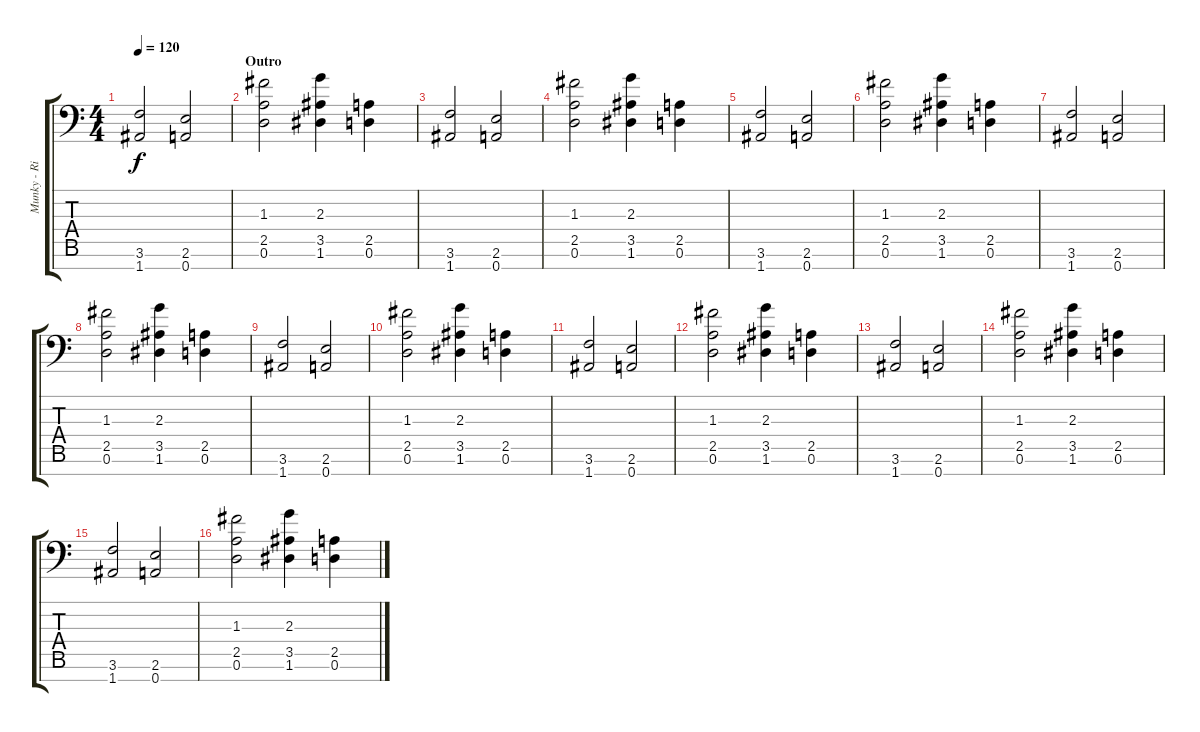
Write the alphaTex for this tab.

\track ("Munky - Right Guitar" "Munky - Ri") {instrument overdrivenguitar}
\staff {score tabs}
\tuning (D4 A3 F3 C3 G2 D2 A1) {hide}
\ts (4 4)
\tempo 120
\clef f4
\ks c
(3.6 1.7).2{dy f} (2.6 0.7).2 |
\section ("" "Outro")
(1.3 2.5 0.6).2 (2.3 3.5 1.6).4 (2.5 0.6).4 |
(3.6 1.7).2 (2.6 0.7).2 |
(1.3 2.5 0.6).2 (2.3 3.5 1.6).4 (2.5 0.6).4 |
(3.6 1.7).2 (2.6 0.7).2 |
(1.3 2.5 0.6).2 (2.3 3.5 1.6).4 (2.5 0.6).4 |
(3.6 1.7).2 (2.6 0.7).2 |
(1.3 2.5 0.6).2 (2.3 3.5 1.6).4 (2.5 0.6).4 |
(3.6 1.7).2 (2.6 0.7).2 |
(1.3 2.5 0.6).2 (2.3 3.5 1.6).4 (2.5 0.6).4 |
(3.6 1.7).2 (2.6 0.7).2 |
(1.3 2.5 0.6).2{volume 12} (2.3 3.5 1.6).4{volume 11} (2.5 0.6).4 |
(3.6 1.7).2{volume 10} (2.6 0.7).2{volume 9} |
(1.3 2.5 0.6).2{volume 8} (2.3 3.5 1.6).4{volume 7} (2.5 0.6).4 |
(3.6 1.7).2{volume 6} (2.6 0.7).2{volume 5} |
(1.3 2.5 0.6).2{volume 4} (2.3 3.5 1.6).4{volume 3} (2.5 0.6).4
